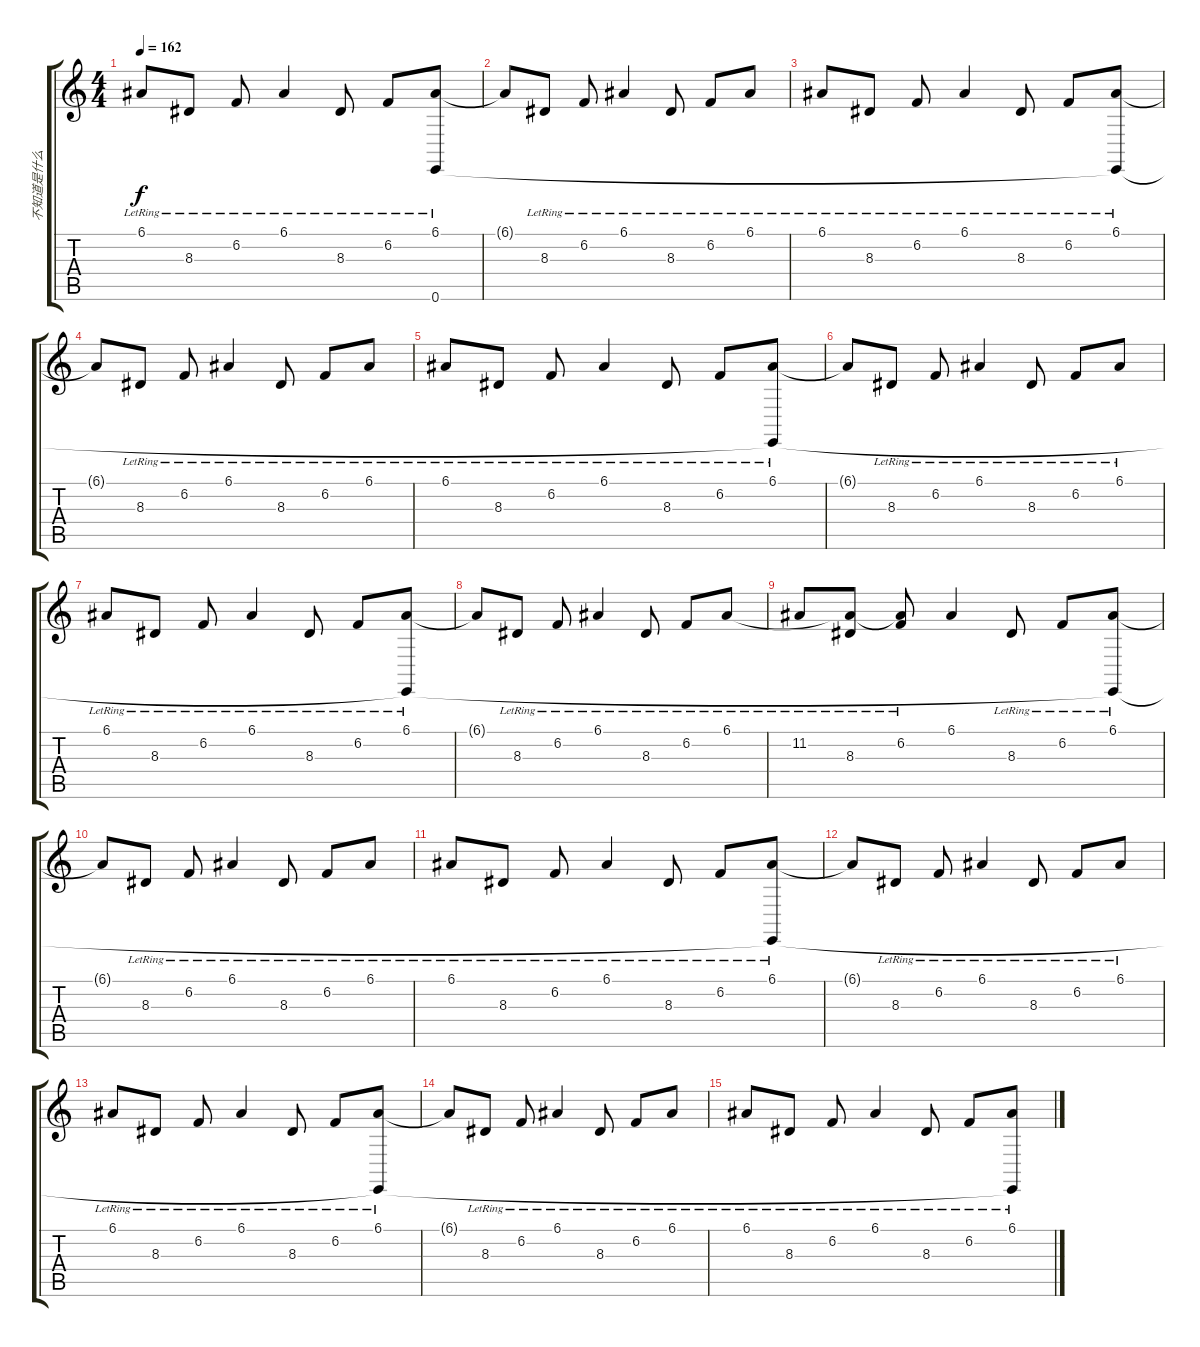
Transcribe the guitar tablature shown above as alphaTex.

\track ("不知道是什么" "不知道是什么") {instrument brightacousticpiano}
\staff {score tabs}
\tuning (E4 B3 G3 D3 A2 E2) {hide}
\ts (4 4)
\tempo 162
\clef g2
\ks c
6.1{lr}.8{dy f instrument brightacousticpiano} 8.3{lr}.8 6.2{lr}.8 6.1{lr}.4 8.3{lr}.8 6.2{lr}.8 (6.1{lr} 0.6).8 |
6.1{t}.8 8.3{lr}.8 6.2{lr}.8 6.1{lr}.4 8.3{lr}.8 6.2{lr}.8 6.1{lr}.8 |
6.1{lr}.8 8.3{lr}.8 6.2{lr}.8 6.1{lr}.4 8.3{lr}.8 6.2{lr}.8 (6.1{lr} 0.6{t}).8 |
6.1{t}.8 8.3{lr}.8 6.2{lr}.8 6.1{lr}.4 8.3{lr}.8 6.2{lr}.8 6.1{lr}.8 |
6.1{lr}.8 8.3{lr}.8 6.2{lr}.8 6.1{lr}.4 8.3{lr}.8 6.2{lr}.8 (6.1{lr} 0.6{t}).8 |
6.1{t}.8 8.3{lr}.8 6.2{lr}.8 6.1{lr}.4 8.3{lr}.8 6.2{lr}.8 6.1{lr}.8 |
6.1{lr}.8 8.3{lr}.8 6.2{lr}.8 6.1{lr}.4 8.3{lr}.8 6.2{lr}.8 (6.1{lr} 0.6{t}).8 |
6.1{t}.8 8.3{lr}.8 6.2{lr}.8 6.1{lr}.4 8.3{lr}.8 6.2{lr}.8 6.1{lr}.8 |
11.2{lr}.8 (6.1{t} 8.3{lr}).8 (6.1{t} 6.2{lr}).8 6.1.4 8.3{lr}.8 6.2{lr}.8 (6.1{lr} 0.6{t}).8 |
6.1{t}.8 8.3{lr}.8 6.2{lr}.8 6.1{lr}.4 8.3{lr}.8 6.2{lr}.8 6.1{lr}.8 |
6.1{lr}.8 8.3{lr}.8 6.2{lr}.8 6.1{lr}.4 8.3{lr}.8 6.2{lr}.8 (6.1{lr} 0.6{t}).8 |
6.1{t}.8 8.3{lr}.8 6.2{lr}.8 6.1{lr}.4 8.3{lr}.8 6.2{lr}.8 6.1{lr}.8 |
6.1{lr}.8 8.3{lr}.8 6.2{lr}.8 6.1{lr}.4 8.3{lr}.8 6.2{lr}.8 (6.1{lr} 0.6{t}).8 |
6.1{t}.8 8.3{lr}.8 6.2{lr}.8 6.1{lr}.4 8.3{lr}.8 6.2{lr}.8 6.1{lr}.8 |
6.1{lr}.8 8.3{lr}.8 6.2{lr}.8 6.1{lr}.4 8.3{lr}.8 6.2{lr}.8 (6.1{lr} 0.6{t}).8
